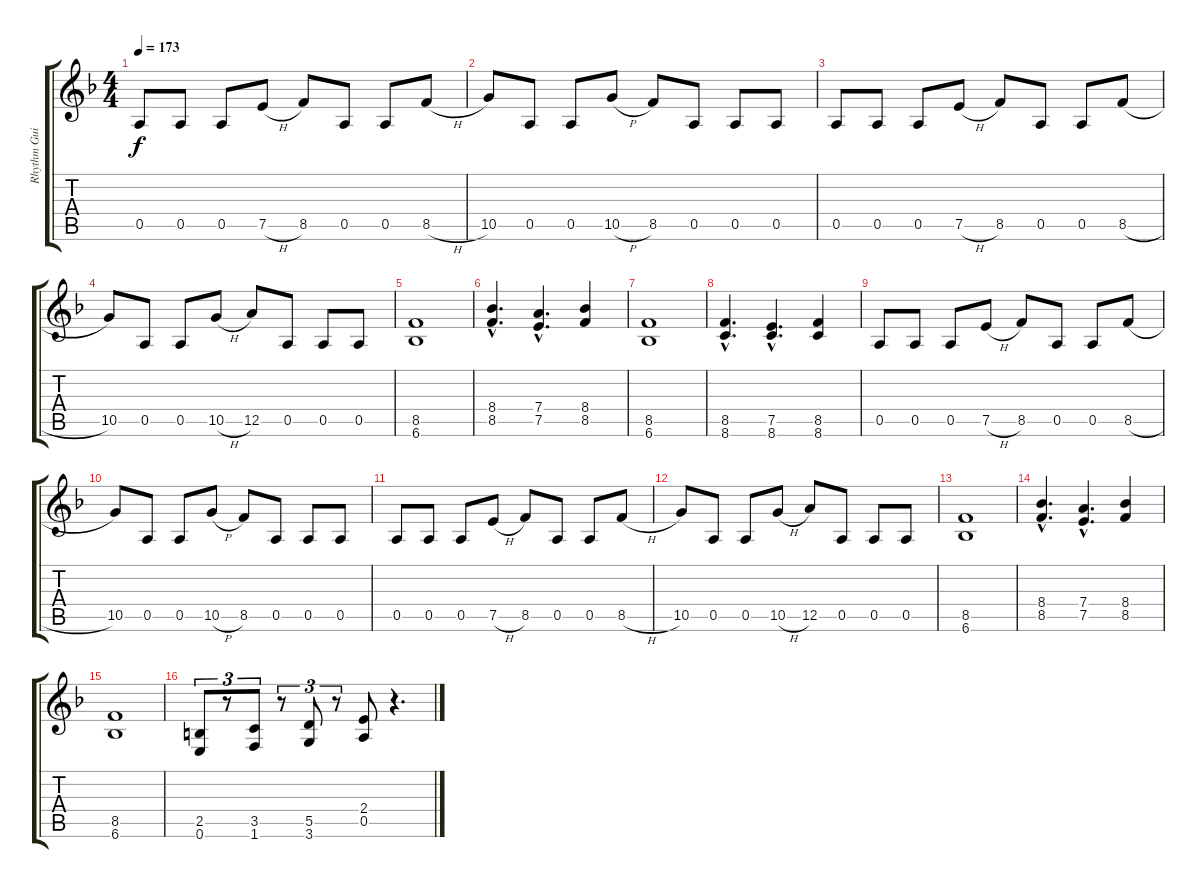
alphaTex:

\track ("Rhythm Guitar 1" "Rhythm Gui") {instrument distortionguitar}
\staff {score tabs}
\tuning (E4 B3 G3 D3 A2 E2) {hide}
\ts (4 4)
\tempo 173
\clef g2
\ks dminor
0.5.8{dy f} 0.5.8 0.5.8 7.5{h}.8 8.5.8 0.5.8 0.5.8 8.5{h}.8 |
10.5.8 0.5.8 0.5.8 10.5{h}.8 8.5.8 0.5.8 0.5.8 0.5.8 |
0.5.8 0.5.8 0.5.8 7.5{h}.8 8.5.8 0.5.8 0.5.8 8.5{h}.8 |
10.5.8 0.5.8 0.5.8 10.5{h}.8 12.5.8 0.5.8 0.5.8 0.5.8 |
(8.5 6.6).1 |
(8.4{hac} 8.5{hac}).4{d} (7.4{hac} 7.5{hac}).4{d} (8.4 8.5).4 |
(8.5 6.6).1 |
(8.5{hac} 8.6{hac}).4{d} (7.5{hac} 8.6{hac}).4{d} (8.5 8.6).4 |
0.5.8 0.5.8 0.5.8 7.5{h}.8 8.5.8 0.5.8 0.5.8 8.5{h}.8 |
10.5.8 0.5.8 0.5.8 10.5{h}.8 8.5.8 0.5.8 0.5.8 0.5.8 |
0.5.8 0.5.8 0.5.8 7.5{h}.8 8.5.8 0.5.8 0.5.8 8.5{h}.8 |
10.5.8 0.5.8 0.5.8 10.5{h}.8 12.5.8 0.5.8 0.5.8 0.5.8 |
(8.5 6.6).1 |
(8.4{hac} 8.5{hac}).4{d} (7.4{hac} 7.5{hac}).4{d} (8.4 8.5).4 |
(8.5 6.6).1 |
(2.5 0.6).8{tu (3 2)} r.8{tu (3 2)} (3.5 1.6).8{tu (3 2)} r.8{tu (3 2)} (5.5 3.6).8{tu (3 2)} r.8{tu (3 2)} (2.4 0.5).8 r.4{d}
